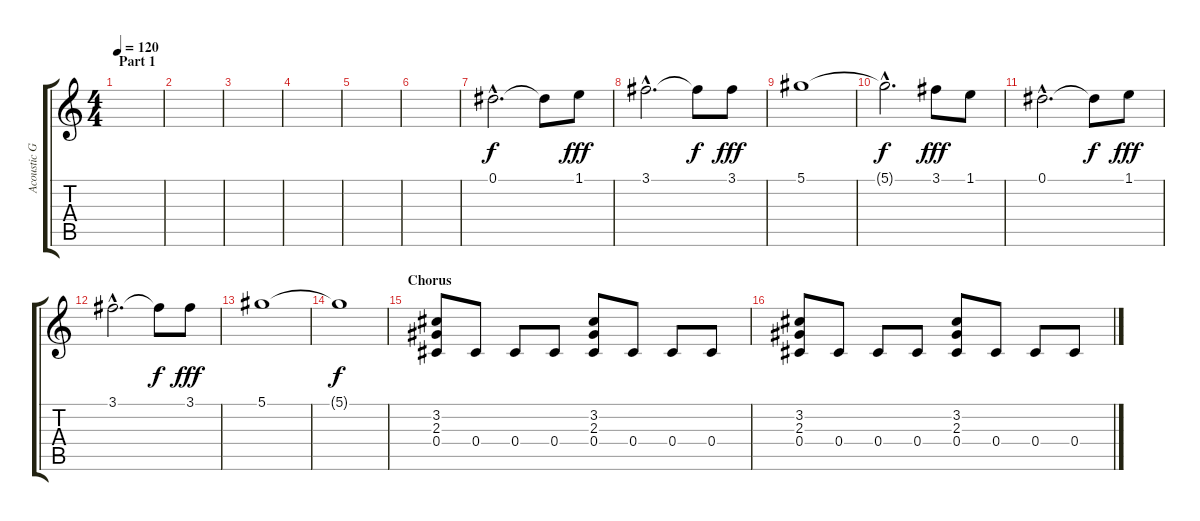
\track ("Acoustic Guitar II (Effect)" "Acoustic G") {instrument acousticguitarnylon}
\staff {score tabs}
\tuning (Eb4 Bb3 Gb3 Db3 Ab2 Eb2) {hide}
\ts (4 4)
\section ("" "Part 1")
\tempo 120
\clef g2
\ks c
|
|
|
|
|
|
0.1{hac}.2{d} 0.1{t}.8{dy f} 1.1.8{dy fff} |
3.1{hac}.2{d} 3.1{t}.8{dy f} 3.1.8{dy fff} |
5.1.1 |
5.1{hac t}.2{d dy f} 3.1.8{dy fff} 1.1.8 |
0.1{hac}.2{d} 0.1{t}.8{dy f} 1.1.8{dy fff} |
3.1{hac}.2{d} 3.1{t}.8{dy f} 3.1.8{dy fff} |
5.1.1 |
5.1{t}.1{dy f} |
\section ("" "Chorus ")
(3.2 2.3 0.4).8 0.4.8 0.4.8 0.4.8 (3.2 2.3 0.4).8 0.4.8 0.4.8 0.4.8 |
(3.2 2.3 0.4).8 0.4.8 0.4.8 0.4.8 (3.2 2.3 0.4).8 0.4.8 0.4.8 0.4.8
